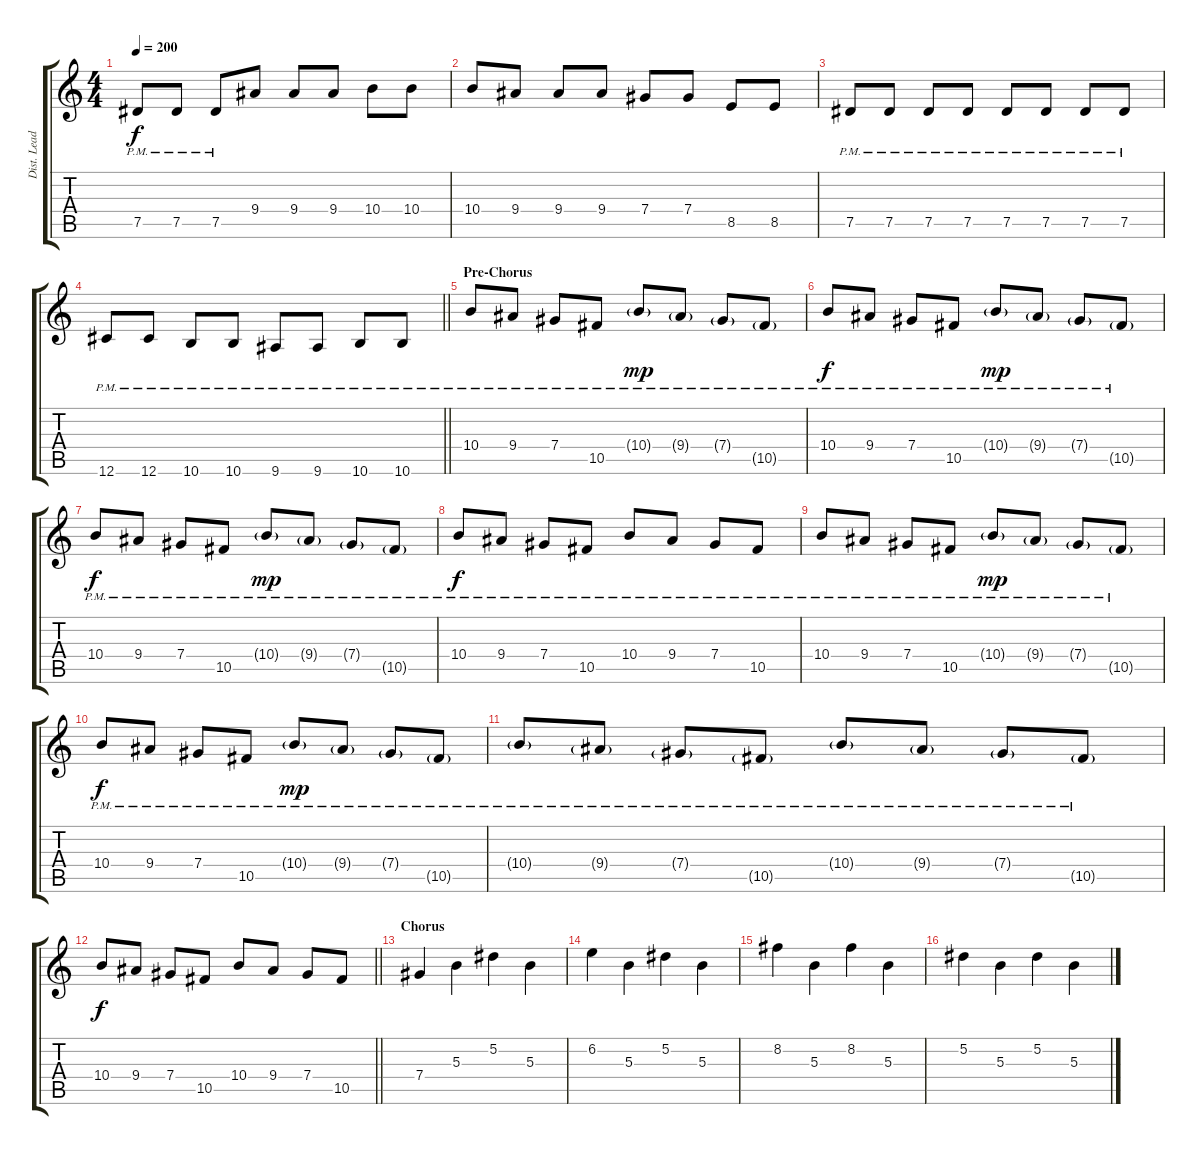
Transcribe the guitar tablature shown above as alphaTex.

\track ("Dist. Lead Guitar" "Dist. Lead") {instrument distortionguitar}
\staff {score tabs}
\tuning (Eb4 Bb3 Gb3 Db3 Ab2 Db2) {hide}
\ts (4 4)
\tempo 200
\clef g2
\ks c
7.5{pm}.8{dy f} 7.5{pm}.8 7.5{pm}.8 9.4.8 9.4.8 9.4.8 10.4.8 10.4.8 |
10.4.8 9.4.8 9.4.8 9.4.8 7.4.8 7.4.8 8.5.8 8.5.8 |
7.5{pm}.8 7.5{pm}.8 7.5{pm}.8 7.5{pm}.8 7.5{pm}.8 7.5{pm}.8 7.5{pm}.8 7.5{pm}.8 |
\barLineRight lightlight
12.6{pm}.8 12.6{pm}.8 10.6{pm}.8 10.6{pm}.8 9.6{pm}.8 9.6{pm}.8 10.6{pm}.8 10.6{pm}.8 |
\section ("" "Pre-Chorus")
10.4{pm}.8{volume 13} 9.4{pm}.8 7.4{pm}.8 10.5{pm}.8 10.4{g pm}.8{dy mp} 9.4{g pm}.8 7.4{g pm}.8 10.5{g pm}.8 |
10.4{pm}.8{dy f} 9.4{pm}.8 7.4{pm}.8 10.5{pm}.8 10.4{g pm}.8{dy mp} 9.4{g pm}.8 7.4{g pm}.8 10.5{g pm}.8 |
10.4{pm}.8{dy f} 9.4{pm}.8 7.4{pm}.8 10.5{pm}.8 10.4{g pm}.8{dy mp} 9.4{g pm}.8 7.4{g pm}.8 10.5{g pm}.8 |
10.4{pm}.8{dy f} 9.4{pm}.8 7.4{pm}.8 10.5{pm}.8 10.4{pm}.8 9.4{pm}.8 7.4{pm}.8 10.5{pm}.8 |
10.4{pm}.8 9.4{pm}.8 7.4{pm}.8 10.5{pm}.8 10.4{g pm}.8{dy mp} 9.4{g pm}.8 7.4{g pm}.8 10.5{g pm}.8 |
10.4{pm}.8{dy f} 9.4{pm}.8 7.4{pm}.8 10.5{pm}.8 10.4{g pm}.8{dy mp} 9.4{g pm}.8 7.4{g pm}.8 10.5{g pm}.8 |
10.4{g pm}.8 9.4{g pm}.8 7.4{g pm}.8 10.5{g pm}.8 10.4{g pm}.8 9.4{g pm}.8 7.4{g pm}.8 10.5{g pm}.8 |
\barLineRight lightlight
10.4.8{dy f} 9.4.8 7.4.8 10.5.8 10.4.8 9.4.8 7.4.8 10.5.8 |
\section ("" "Chorus")
7.4.4{volume 11} 5.3.4 5.2.4 5.3.4 |
6.2.4 5.3.4 5.2.4 5.3.4 |
8.2.4 5.3.4 8.2.4 5.3.4 |
5.2.4 5.3.4 5.2.4 5.3.4
